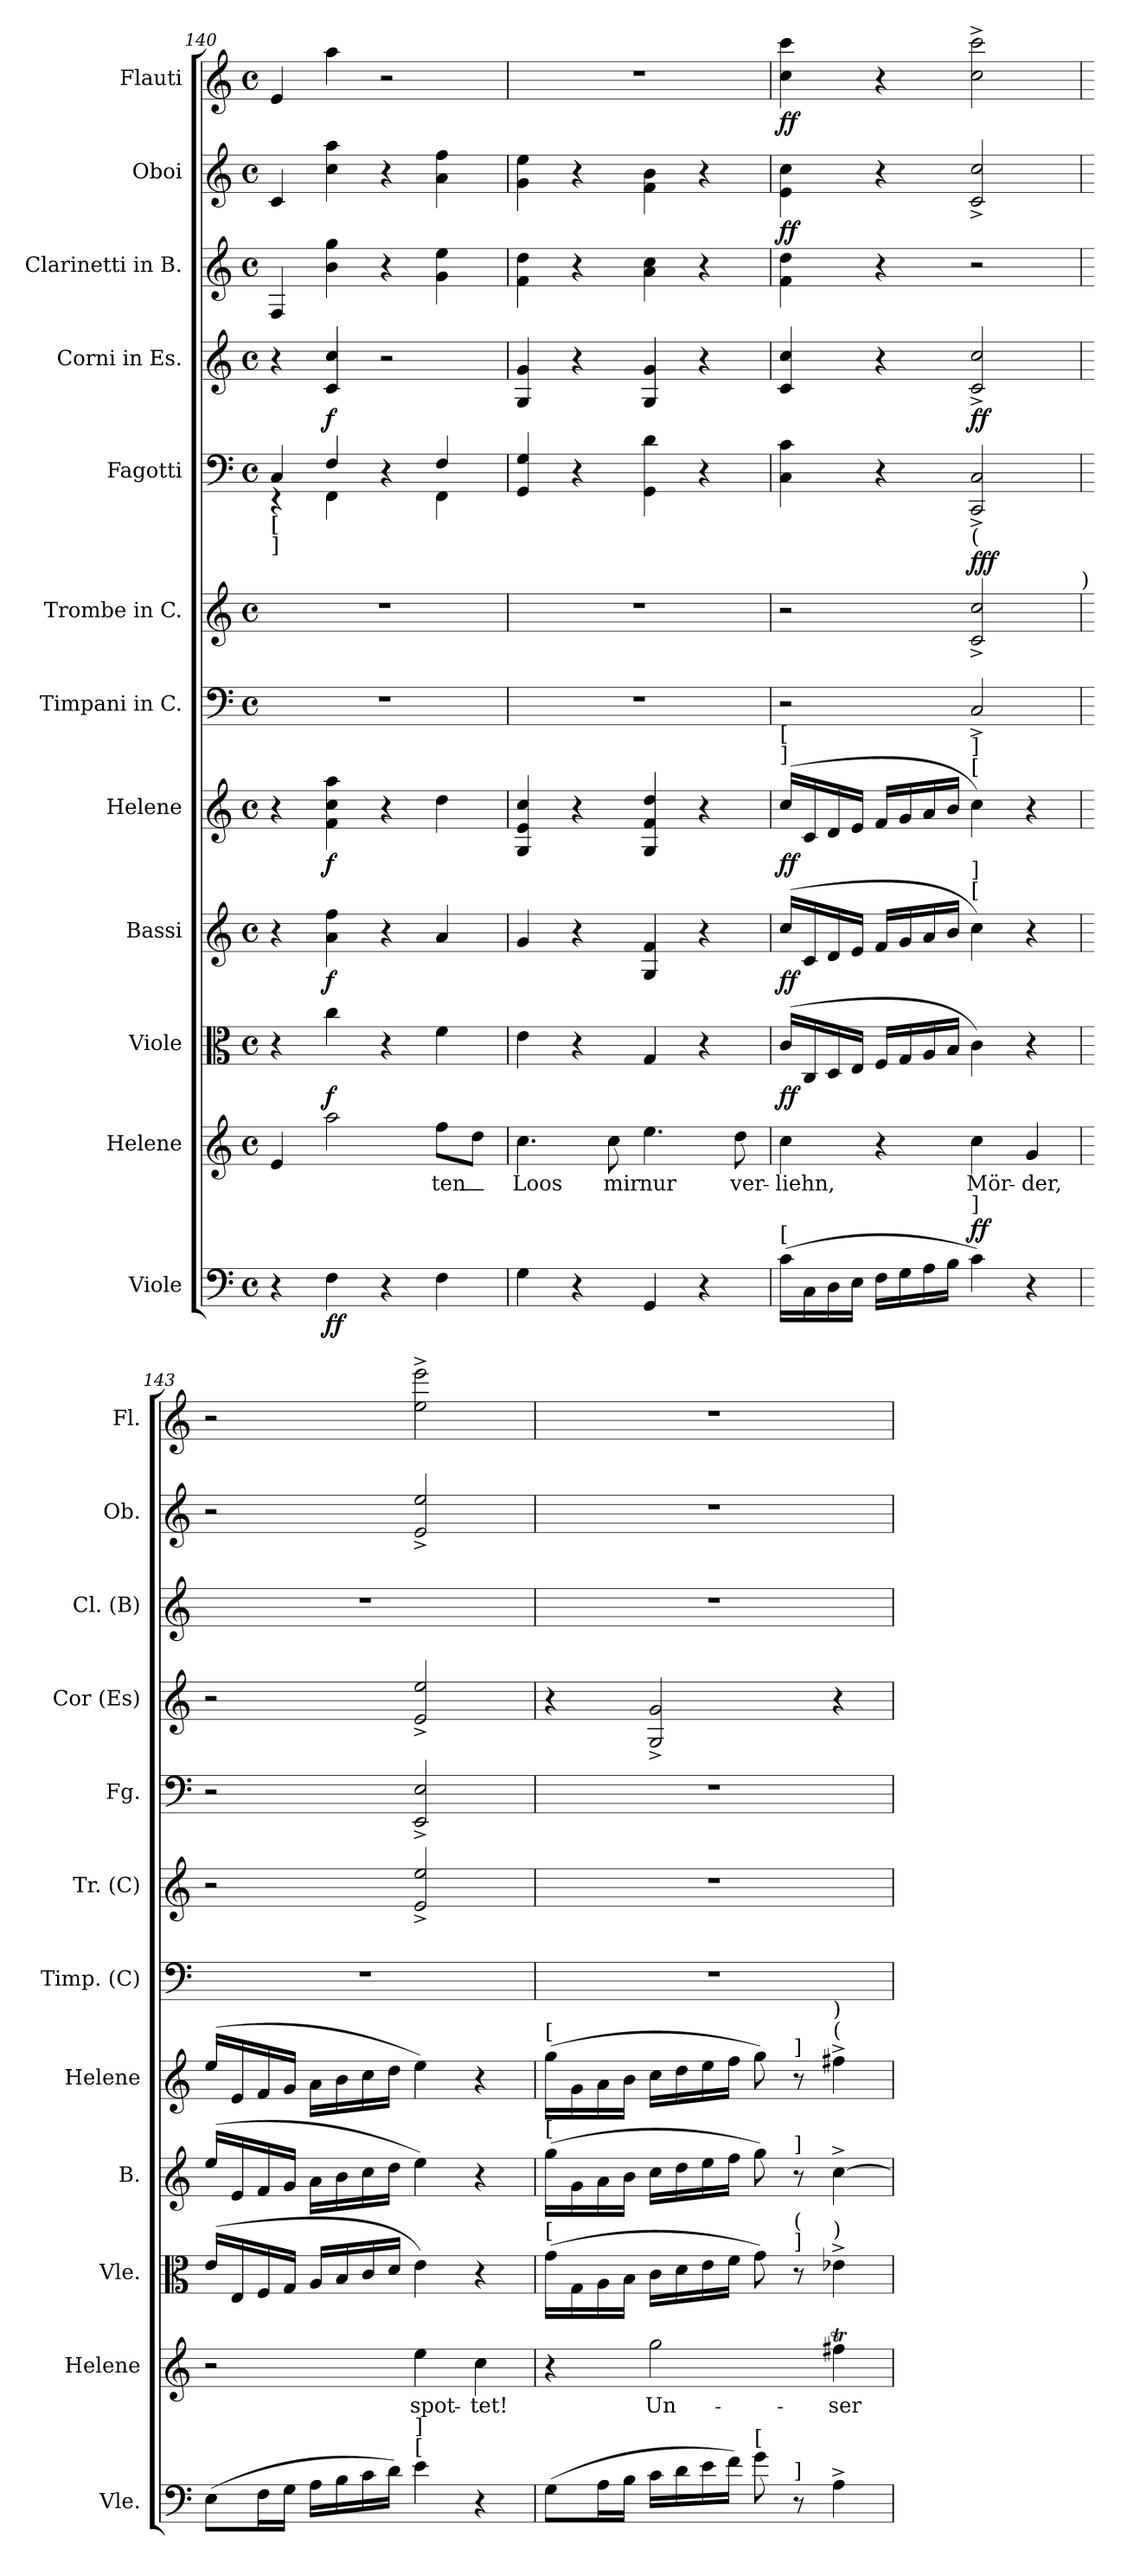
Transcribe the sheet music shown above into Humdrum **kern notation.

**kern	**dynam	**kern	**text	**kern	**dynam	**kern	**dynam	**kern	**dynam	**kern	**kern	**dynam	**kern	**kern	**dynam	**kern	**kern	**dynam	**kern	**dynam
*part12	*part12	*part11	*part11	*part10	*part10	*part9	*part9	*part8	*part8	*part7	*part6	*part6	*part5	*part4	*part4	*part3	*part2	*part2	*part1	*part1
*staff12	*staff12	*staff11	*staff11	*staff10	*staff10	*staff9	*staff9	*staff8	*staff8	*staff7	*staff6	*staff6	*staff5	*staff4	*staff4	*staff3	*staff2	*staff2	*staff1	*staff1
*I"Viole	*	*I"Helene	*	*I"Viole	*	*I"Bassi	*	*I"Helene	*	*I"Timpani in C.	*I"Trombe in C.	*	*I"Fagotti	*I"Corni in Es.	*	*I"Clarinetti in B.	*I"Oboi	*	*I"Flauti	*
*I'Vle.	*	*I'Helene	*	*I'Vle.	*	*I'B.	*	*I'Helene	*	*I'Timp. (C)	*I'Tr. (C)	*	*I'Fg.	*I'Cor (Es)	*	*I'Cl. (B)	*I'Ob.	*	*I'Fl.	*
*clefF4	*	*clefG2	*	*clefC3	*	*clefG2	*	*clefG2	*	*clefF4	*clefG2	*	*clefF4	*clefG2	*	*clefG2	*clefG2	*	*clefG2	*
*	*	*	*	*	*	*	*	*	*	*	*	*	*	*ITrd4c7	*	*ITrd1c2	*	*	*	*
*M4/4	*	*M4/4	*	*M4/4	*	*M4/4	*	*M4/4	*	*M4/4	*M4/4	*	*M4/4	*M4/4	*	*M4/4	*M4/4	*	*M4/4	*
*met(c)	*	*met(c)	*	*met(c)	*	*met(c)	*	*met(c)	*	*met(c)	*met(c)	*	*met(c)	*met(c)	*	*met(c)	*met(c)	*	*met(c)	*
=140	=140	=140	=140	=140	=140	=140	=140	=140	=140	=140	=140	=140	=140	=140	=140	=140	=140	=140	=140	=140
*	*	*	*	*	*	*	*	*	*	*	*	*	*^	*	*	*	*	*	*	*
!	!	!	!	!	!	!	!	!	!	!	!	!	!LO:TX:b:t=[	!	!	!	!	!	!	!	!
!	!	!	!	!	!	!	!	!	!	!	!	!	!LO:TX:b:t=]	!	!	!	!	!	!	!	!
4r	.	4e/	.	4r	.	4r	.	4r	.	1r	1r	.	4C/	4r	4r	.	4E	4c	.	4e	.
!	!LO:DY:b	!	!	!	!LO:DY:b	!	!LO:DY:b	!	!LO:DY:b	!	!	!	!	!	!	!LO:DY:b	!	!	!	!	!
4F\	ff	2aa\	.	4cc\	f	4a\ 4ff\	f	4f\ 4cc\ 4aa\	f	.	.	.	4F/	4FF\	4F/ 4f/	f	4a\ 4ff\	4cc\ 4aa\	.	4aa	.
4r	.	.	.	4r	.	4r	.	4r	.	.	.	.	4ryy	4r	2r	.	4r	4r	.	2r	.
4F\	.	8ff\L	ten_	4f\	.	4a/	.	4dd\	.	.	.	.	4F/	4FF\	.	.	4f\ 4dd\	4a\ 4ff\	.	.	.
.	.	8dd\J	.	.	.	.	.	.	.	.	.	.	.	.	.	.	.	.	.	.	.
*	*	*	*	*	*	*	*	*	*	*	*	*	*v	*v	*	*	*	*	*	*	*
=141	=141	=141	=141	=141	=141	=141	=141	=141	=141	=141	=141	=141	=141	=141	=141	=141	=141	=141	=141	=141
4G\	.	4.cc\	Loos	4e\	.	4g/	.	4G/ 4e/ 4cc/	.	1r	1r	.	4GG/ 4G/	4C/ 4c/	.	4e\ 4cc\	4g\ 4ee\	.	1r	.
4r	.	.	.	4r	.	4r	.	4r	.	.	.	.	4r	4r	.	4r	4r	.	.	.
.	.	8cc\	mir	.	.	.	.	.	.	.	.	.	.	.	.	.	.	.	.	.
4GG/	.	4.ee\	nur	4G/	.	4G/ 4f/	.	4G/ 4f/ 4dd/	.	.	.	.	4GG\ 4d\	4C/ 4c/	.	4g\ 4b\	4f\ 4b\	.	.	.
4r	.	.	.	4r	.	4r	.	4r	.	.	.	.	4r	4r	.	4r	4r	.	.	.
.	.	8dd\	ver-	.	.	.	.	.	.	.	.	.	.	.	.	.	.	.	.	.
!!LO:PB:g=z
=142	=142	=142	=142	=142	=142	=142	=142	=142	=142	=142	=142	=142	=142	=142	=142	=142	=142	=142	=142	=142
!	!	!	!	!	!	!	!	!	!	!LO:TX:b:t=[	!	!	!	!	!	!	!	!	!	!
!	!	!	!	!	!	!	!	!	!	!LO:TX:b:t=]	!	!	!	!	!	!	!	!	!	!
!LO:TX:a:t=[	!	!	!	!	!	!	!	!	!	!	!	!	!	!	!	!	!	!	!	!
!	!	!	!	!	!LO:DY:b	!	!LO:DY:b	!	!LO:DY:b	!	!	!	!	!	!	!	!	!LO:DY:b	!	!LO:DY:b
(>16c\LL	.	4cc\	liehn,	(>16c/LL	ff	(>16cc/LL	ff	(>16cc/LL	ff	2r	2r	.	4C\ 4c\	4F/ 4f/	.	4e\ 4cc\	4e\ 4cc\	ff	4cc\ 4ccc\	ff
16C\	.	.	.	16C/	.	16c/	.	16c/	.	.	.	.	.	.	.	.	.	.	.	.
16D\	.	.	.	16D/	.	16d/	.	16d/	.	.	.	.	.	.	.	.	.	.	.	.
16E\JJ	.	.	.	16E/JJ	.	16e/JJ	.	16e/JJ	.	.	.	.	.	.	.	.	.	.	.	.
16F\LL	.	4r	.	16F/LL	.	16f/LL	.	16f/LL	.	.	.	.	4r	4r	.	4r	4r	.	4r	.
16G\	.	.	.	16G/	.	16g/	.	16g/	.	.	.	.	.	.	.	.	.	.	.	.
16A\	.	.	.	16A/	.	16a/	.	16a/	.	.	.	.	.	.	.	.	.	.	.	.
16B\JJ	.	.	.	16B/JJ	.	16b/JJ	.	16b/JJ	.	.	.	.	.	.	.	.	.	.	.	.
!	!	!	!	!	!	!	!	!	!	!	!LO:TX:a:t=(	!	!	!	!	!	!	!	!	!
!	!	!	!	!	!	!	!	!LO:TX:a:t=[	!	!	!	!	!	!	!	!	!	!	!	!
!	!	!	!	!	!	!	!	!LO:TX:a:t=]	!	!	!	!	!	!	!	!	!	!	!	!
!	!	!	!	!	!	!LO:TX:a:t=[	!	!	!	!	!	!	!	!	!	!	!	!	!	!
!	!	!	!	!	!	!LO:TX:a:t=]	!	!	!	!	!	!	!	!	!	!	!	!	!	!
!LO:TX:a:t=]	!	!	!	!	!	!	!	!	!	!	!	!	!	!	!	!	!	!	!	!
!	!LO:DY:a	!	!	!	!	!	!	!	!	!	!	!LO:DY:b	!	!	!	!	!	!	!	!
!	!	!	!	!	!	!	!	!	!	!	!	!LO:DY:n=1:a	!	!	!LO:DY:b	!	!	!	!	!
4c\)	ff	4cc\	Mör-	4c\)	.	4cc\)	.	4cc\)	.	2C^</	2c^</ 2cc^</	f ff	2CC^</ 2C^</	2F^</ 2f^</	ff	2r	2c^</ 2cc^</	.	2cc^>\ 2ccc^>\	.
4r	.	4g/	der,	4r	.	4r	.	4r	.	.	.	.	.	.	.	.	.	.	.	.
!	!	!	!	!	!	!	!	!	!	!	!LO:TX:a:t=)	!	!	!	!	!	!	!	!	!
=143	=143	=143	=143	=143	=143	=143	=143	=143	=143	=143	=143	=143	=143	=143	=143	=143	=143	=143	=143	=143
(>8E\L	.	2r	.	(>16e/LL	.	(>16ee/LL	.	(>16ee/LL	.	1r	2r	.	2r	2r	.	1r	2r	.	2r	.
.	.	.	.	16E/	.	16e/	.	16e/	.	.	.	.	.	.	.	.	.	.	.	.
16F\L	.	.	.	16F/	.	16f/	.	16f/	.	.	.	.	.	.	.	.	.	.	.	.
16G\JJ	.	.	.	16G/JJ	.	16g/JJ	.	16g/JJ	.	.	.	.	.	.	.	.	.	.	.	.
16A\LL	.	.	.	16A/LL	.	16a\LL	.	16a\LL	.	.	.	.	.	.	.	.	.	.	.	.
16B\	.	.	.	16B/	.	16b\	.	16b\	.	.	.	.	.	.	.	.	.	.	.	.
16c\	.	.	.	16c/	.	16cc\	.	16cc\	.	.	.	.	.	.	.	.	.	.	.	.
16d\JJ)	.	.	.	16d/JJ	.	16dd\JJ	.	16dd\JJ	.	.	.	.	.	.	.	.	.	.	.	.
!LO:TX:a:t=[	!	!	!	!	!	!	!	!	!	!	!	!	!	!	!	!	!	!	!	!
!LO:TX:a:t=]	!	!	!	!	!	!	!	!	!	!	!	!	!	!	!	!	!	!	!	!
4e\	.	4ee\	spot-	4e\)	.	4ee\)	.	4ee\)	.	.	2e^</ 2ee^</	.	2EE^</ 2E^</	2A^</ 2a^</	.	.	2e^</ 2ee^</	.	2ee^>\ 2eee^>\	.
4r	.	4cc\	tet!	4r	.	4r	.	4r	.	.	.	.	.	.	.	.	.	.	.	.
=144	=144	=144	=144	=144	=144	=144	=144	=144	=144	=144	=144	=144	=144	=144	=144	=144	=144	=144	=144	=144
!	!	!	!	!	!	!	!	!LO:TX:a:t=[	!	!	!	!	!	!	!	!	!	!	!	!
!	!	!	!	!	!	!LO:TX:a:t=[	!	!	!	!	!	!	!	!	!	!	!	!	!	!
!	!	!	!	!LO:TX:a:t=[	!	!	!	!	!	!	!	!	!	!	!	!	!	!	!	!
(>8G\L	.	4r	.	(>16g\LL	.	(>16gg\LL	.	(>16gg\LL	.	1r	1r	.	1r	4r	.	1r	1r	.	1r	.
.	.	.	.	16G\	.	16g\	.	16g\	.	.	.	.	.	.	.	.	.	.	.	.
16A\L	.	.	.	16A\	.	16a\	.	16a\	.	.	.	.	.	.	.	.	.	.	.	.
16B\JJ	.	.	.	16B\JJ	.	16b\JJ	.	16b\JJ	.	.	.	.	.	.	.	.	.	.	.	.
16c\LL	.	2gg\	Un-	16c\LL	.	16cc\LL	.	16cc\LL	.	.	.	.	.	2C^</ 2c^</	.	.	.	.	.	.
16d\	.	.	.	16d\	.	16dd\	.	16dd\	.	.	.	.	.	.	.	.	.	.	.	.
16e\	.	.	.	16e\	.	16ee\	.	16ee\	.	.	.	.	.	.	.	.	.	.	.	.
16f\JJ)	.	.	.	16f\JJ	.	16ff\JJ	.	16ff\JJ	.	.	.	.	.	.	.	.	.	.	.	.
!LO:TX:a:t=[	!	!	!	!	!	!	!	!	!	!	!	!	!	!	!	!	!	!	!	!
8g\	.	.	.	8g\)	.	8gg\)	.	8gg\)	.	.	.	.	.	.	.	.	.	.	.	.
!	!	!	!	!	!	!	!	!LO:TX:a:t=]	!	!	!	!	!	!	!	!	!	!	!	!
!	!	!	!	!	!	!LO:TX:a:t=]	!	!	!	!	!	!	!	!	!	!	!	!	!	!
!	!	!	!	!LO:TX:a:t=]	!	!	!	!	!	!	!	!	!	!	!	!	!	!	!	!
!	!	!	!	!LO:TX:a:t=(	!	!	!	!	!	!	!	!	!	!	!	!	!	!	!	!
!LO:TX:a:t=]	!	!	!	!	!	!	!	!	!	!	!	!	!	!	!	!	!	!	!	!
8r	.	.	.	8r	.	8r	.	8r	.	.	.	.	.	.	.	.	.	.	.	.
!	!	!	!	!	!	!	!	!LO:TX:a:t=(	!	!	!	!	!	!	!	!	!	!	!	!
!	!	!	!	!	!	!	!	!LO:TX:a:t=)	!	!	!	!	!	!	!	!	!	!	!	!
!	!	!	!	!LO:TX:a:t=)	!	!	!	!	!	!	!	!	!	!	!	!	!	!	!	!
4A^>\	.	4ff#t\	ser	4e-^>\	.	[4cc^>\	.	4ff#^>\	.	.	.	.	.	4r	.	.	.	.	.	.
=	=	=	=	=	=	=	=	=	=	=	=	=	=	=	=	=	=	=	=	=
*-	*-	*-	*-	*-	*-	*-	*-	*-	*-	*-	*-	*-	*-	*-	*-	*-	*-	*-	*-	*-
